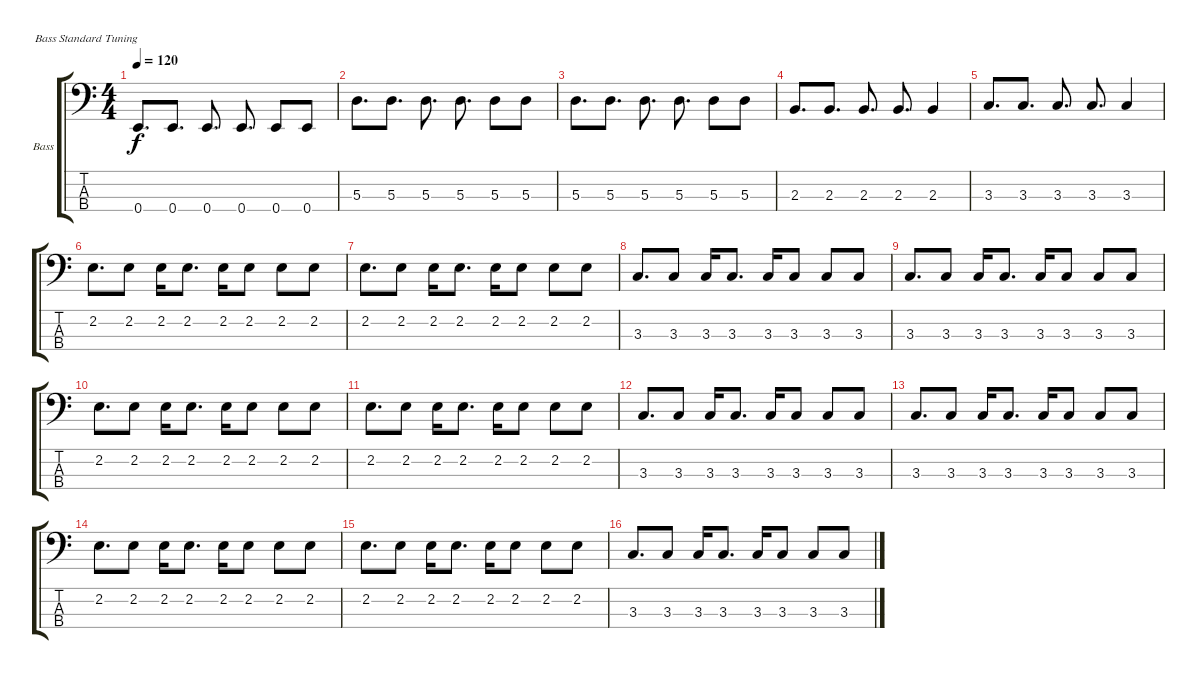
\bracketExtendMode groupsimilarinstruments
\firstSystemTrackNameOrientation horizontal
\otherSystemsTrackNameOrientation horizontal
\track ("Bass" "Bass") {instrument electricbassfinger}
\staff {score tabs}
\tuning (G2 D2 A1 E1)
\ts (4 4)
\tempo 120
\clef f4
\scale
0.333333
\ks c
0.4.8{d dy f} 0.4.8{d} 0.4.8{d} 0.4.8{d} 0.4.8 0.4.8 |
\scale
0.333333 5.3.8{d} 5.3.8{d} 5.3.8{d} 5.3.8{d} 5.3.8 5.3.8 |
\scale
0.333333 5.3.8{d} 5.3.8{d} 5.3.8{d} 5.3.8{d} 5.3.8 5.3.8 |
\scale
0.333333 2.3.8{d} 2.3.8{d} 2.3.8{d} 2.3.8{d} 2.3.4 |
\scale
0.333333 3.3.8{d} 3.3.8{d} 3.3.8{d} 3.3.8{d} 3.3.4 |
\scale
0.333333 2.2.8{d} 2.2.8 2.2.16 2.2.8{d} 2.2.16 2.2.8 2.2.8 2.2.8 |
\scale
0.333333 2.2.8{d} 2.2.8 2.2.16 2.2.8{d} 2.2.16 2.2.8 2.2.8 2.2.8 |
\scale
0.333333 3.3.8{d} 3.3.8 3.3.16 3.3.8{d} 3.3.16 3.3.8 3.3.8 3.3.8 |
\scale
0.333333 3.3.8{d} 3.3.8 3.3.16 3.3.8{d} 3.3.16 3.3.8 3.3.8 3.3.8 |
\scale
0.333333 2.2.8{d} 2.2.8 2.2.16 2.2.8{d} 2.2.16 2.2.8 2.2.8 2.2.8 |
\scale
0.333333 2.2.8{d} 2.2.8 2.2.16 2.2.8{d} 2.2.16 2.2.8 2.2.8 2.2.8 |
\scale
0.333333 3.3.8{d} 3.3.8 3.3.16 3.3.8{d} 3.3.16 3.3.8 3.3.8 3.3.8 |
\scale
0.333333 3.3.8{d} 3.3.8 3.3.16 3.3.8{d} 3.3.16 3.3.8 3.3.8 3.3.8 |
\scale
0.333333 2.2.8{d} 2.2.8 2.2.16 2.2.8{d} 2.2.16 2.2.8 2.2.8 2.2.8 |
\scale
0.333333 2.2.8{d} 2.2.8 2.2.16 2.2.8{d} 2.2.16 2.2.8 2.2.8 2.2.8 |
\scale
0.333333 3.3.8{d} 3.3.8 3.3.16 3.3.8{d} 3.3.16 3.3.8 3.3.8 3.3.8
